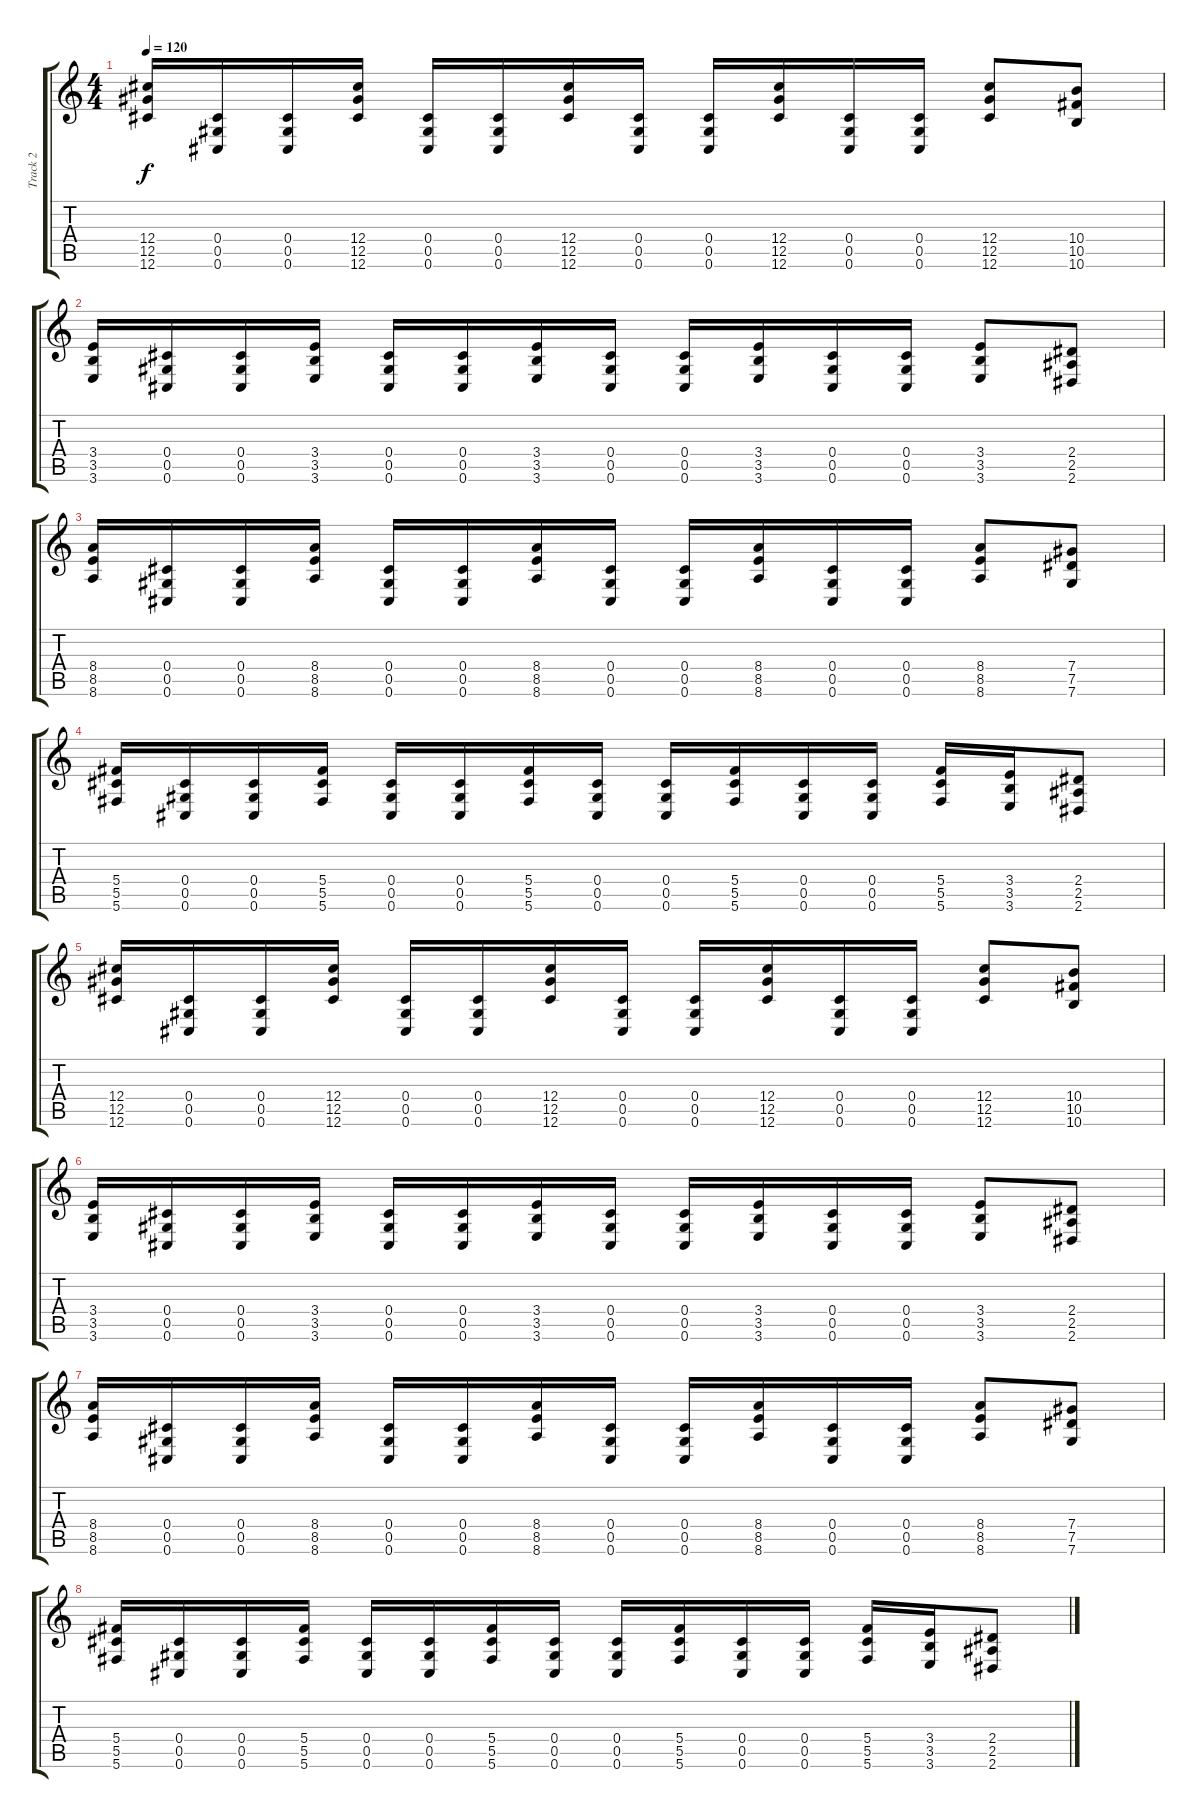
\track ("Track 2" "Track 2") {instrument distortionguitar}
\staff {score tabs}
\tuning (Eb4 Bb3 Gb3 Db3 Ab2 Db2) {hide}
\ts (4 4)
\tempo 120
\clef g2
\ks c
(12.4 12.5 12.6).16{dy f} (0.4 0.5 0.6).16 (0.4 0.5 0.6).16 (12.4 12.5 12.6).16 (0.4 0.5 0.6).16 (0.4 0.5 0.6).16 (12.4 12.5 12.6).16 (0.4 0.5 0.6).16 (0.4 0.5 0.6).16 (12.4 12.5 12.6).16 (0.4 0.5 0.6).16 (0.4 0.5 0.6).16 (12.4 12.5 12.6).8 (10.4 10.5 10.6).8 |
(3.4 3.5 3.6).16 (0.4 0.5 0.6).16 (0.4 0.5 0.6).16 (3.4 3.5 3.6).16 (0.4 0.5 0.6).16 (0.4 0.5 0.6).16 (3.4 3.5 3.6).16 (0.4 0.5 0.6).16 (0.4 0.5 0.6).16 (3.4 3.5 3.6).16 (0.4 0.5 0.6).16 (0.4 0.5 0.6).16 (3.4 3.5 3.6).8 (2.4 2.5 2.6).8 |
(8.4 8.5 8.6).16 (0.4 0.5 0.6).16 (0.4 0.5 0.6).16 (8.4 8.5 8.6).16 (0.4 0.5 0.6).16 (0.4 0.5 0.6).16 (8.4 8.5 8.6).16 (0.4 0.5 0.6).16 (0.4 0.5 0.6).16 (8.4 8.5 8.6).16 (0.4 0.5 0.6).16 (0.4 0.5 0.6).16 (8.4 8.5 8.6).8 (7.4 7.5 7.6).8 |
(5.4 5.5 5.6).16 (0.4 0.5 0.6).16 (0.4 0.5 0.6).16 (5.4 5.5 5.6).16 (0.4 0.5 0.6).16 (0.4 0.5 0.6).16 (5.4 5.5 5.6).16 (0.4 0.5 0.6).16 (0.4 0.5 0.6).16 (5.4 5.5 5.6).16 (0.4 0.5 0.6).16 (0.4 0.5 0.6).16 (5.4 5.5 5.6).16 (3.4 3.5 3.6).16 (2.4 2.5 2.6).8 |
(12.4 12.5 12.6).16 (0.4 0.5 0.6).16 (0.4 0.5 0.6).16 (12.4 12.5 12.6).16 (0.4 0.5 0.6).16 (0.4 0.5 0.6).16 (12.4 12.5 12.6).16 (0.4 0.5 0.6).16 (0.4 0.5 0.6).16 (12.4 12.5 12.6).16 (0.4 0.5 0.6).16 (0.4 0.5 0.6).16 (12.4 12.5 12.6).8 (10.4 10.5 10.6).8 |
(3.4 3.5 3.6).16 (0.4 0.5 0.6).16 (0.4 0.5 0.6).16 (3.4 3.5 3.6).16 (0.4 0.5 0.6).16 (0.4 0.5 0.6).16 (3.4 3.5 3.6).16 (0.4 0.5 0.6).16 (0.4 0.5 0.6).16 (3.4 3.5 3.6).16 (0.4 0.5 0.6).16 (0.4 0.5 0.6).16 (3.4 3.5 3.6).8 (2.4 2.5 2.6).8 |
(8.4 8.5 8.6).16 (0.4 0.5 0.6).16 (0.4 0.5 0.6).16 (8.4 8.5 8.6).16 (0.4 0.5 0.6).16 (0.4 0.5 0.6).16 (8.4 8.5 8.6).16 (0.4 0.5 0.6).16 (0.4 0.5 0.6).16 (8.4 8.5 8.6).16 (0.4 0.5 0.6).16 (0.4 0.5 0.6).16 (8.4 8.5 8.6).8 (7.4 7.5 7.6).8 |
(5.4 5.5 5.6).16 (0.4 0.5 0.6).16 (0.4 0.5 0.6).16 (5.4 5.5 5.6).16 (0.4 0.5 0.6).16 (0.4 0.5 0.6).16 (5.4 5.5 5.6).16 (0.4 0.5 0.6).16 (0.4 0.5 0.6).16 (5.4 5.5 5.6).16 (0.4 0.5 0.6).16 (0.4 0.5 0.6).16 (5.4 5.5 5.6).16 (3.4 3.5 3.6).16 (2.4 2.5 2.6).8
